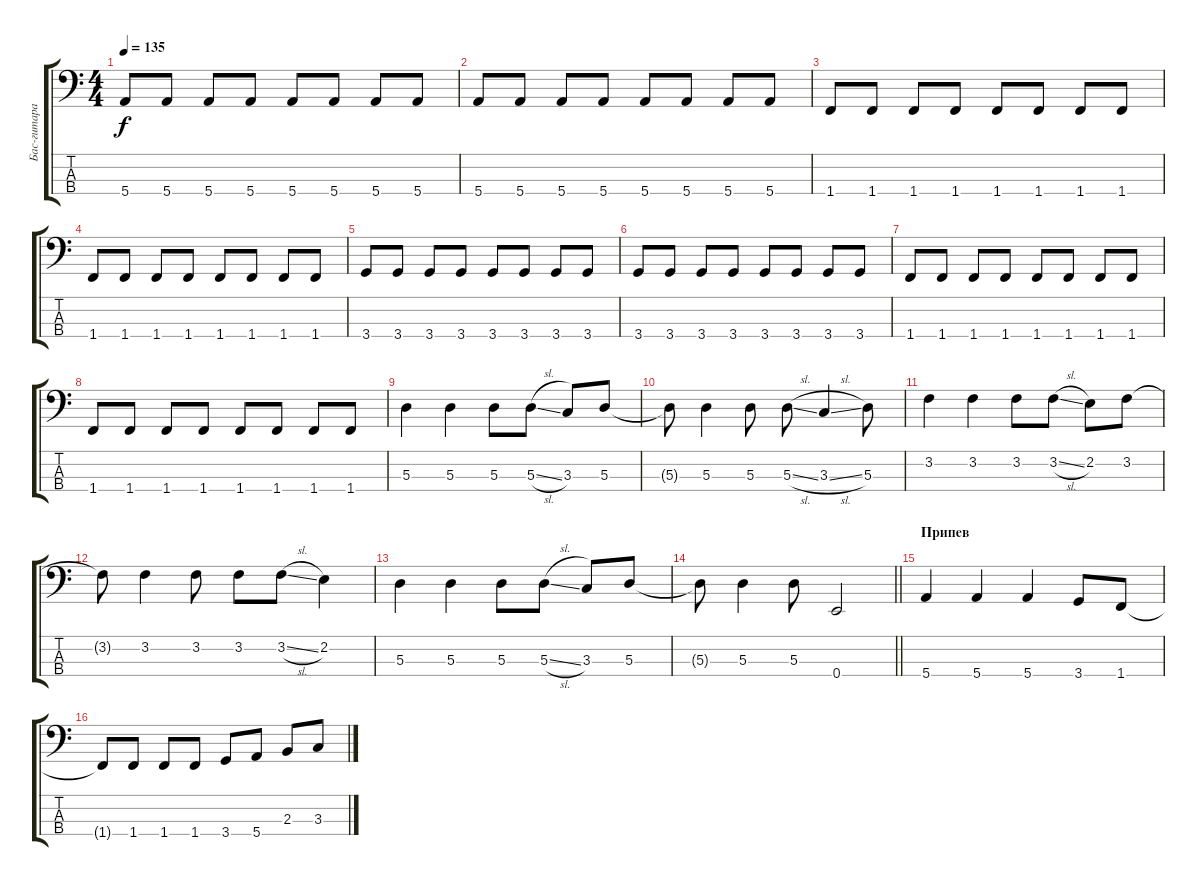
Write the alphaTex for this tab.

\track ("Бас-гитара" "Бас-гитара") {instrument electricbassfinger}
\staff {score tabs}
\tuning (G2 D2 A1 E1) {hide}
\ts (4 4)
\tempo 135
\clef f4
\ks c
5.4.8{dy f} 5.4.8 5.4.8 5.4.8 5.4.8 5.4.8 5.4.8 5.4.8 |
5.4.8 5.4.8 5.4.8 5.4.8 5.4.8 5.4.8 5.4.8 5.4.8 |
1.4.8 1.4.8 1.4.8 1.4.8 1.4.8 1.4.8 1.4.8 1.4.8 |
1.4.8 1.4.8 1.4.8 1.4.8 1.4.8 1.4.8 1.4.8 1.4.8 |
3.4.8 3.4.8 3.4.8 3.4.8 3.4.8 3.4.8 3.4.8 3.4.8 |
3.4.8 3.4.8 3.4.8 3.4.8 3.4.8 3.4.8 3.4.8 3.4.8 |
1.4.8 1.4.8 1.4.8 1.4.8 1.4.8 1.4.8 1.4.8 1.4.8 |
1.4.8 1.4.8 1.4.8 1.4.8 1.4.8 1.4.8 1.4.8 1.4.8 |
5.3.4 5.3.4 5.3.8 5.3{sl}.8 3.3.8 5.3.8 |
5.3{t}.8 5.3.4 5.3.8 5.3{sl}.8 3.3{sl}.4 5.3.8 |
3.2.4 3.2.4 3.2.8 3.2{sl}.8 2.2.8 3.2.8 |
3.2{t}.8 3.2.4 3.2.8 3.2.8 3.2{sl}.8 2.2.4 |
5.3.4 5.3.4 5.3.8 5.3{sl}.8 3.3.8 5.3.8 |
\barLineRight lightlight
5.3{t}.8 5.3.4 5.3.8 0.4.2 |
\section ("" "Припев")
5.4.4 5.4.4 5.4.4 3.4.8 1.4.8 |
1.4{t}.8 1.4.8 1.4.8 1.4.8 3.4.8 5.4.8 2.3.8 3.3.8
